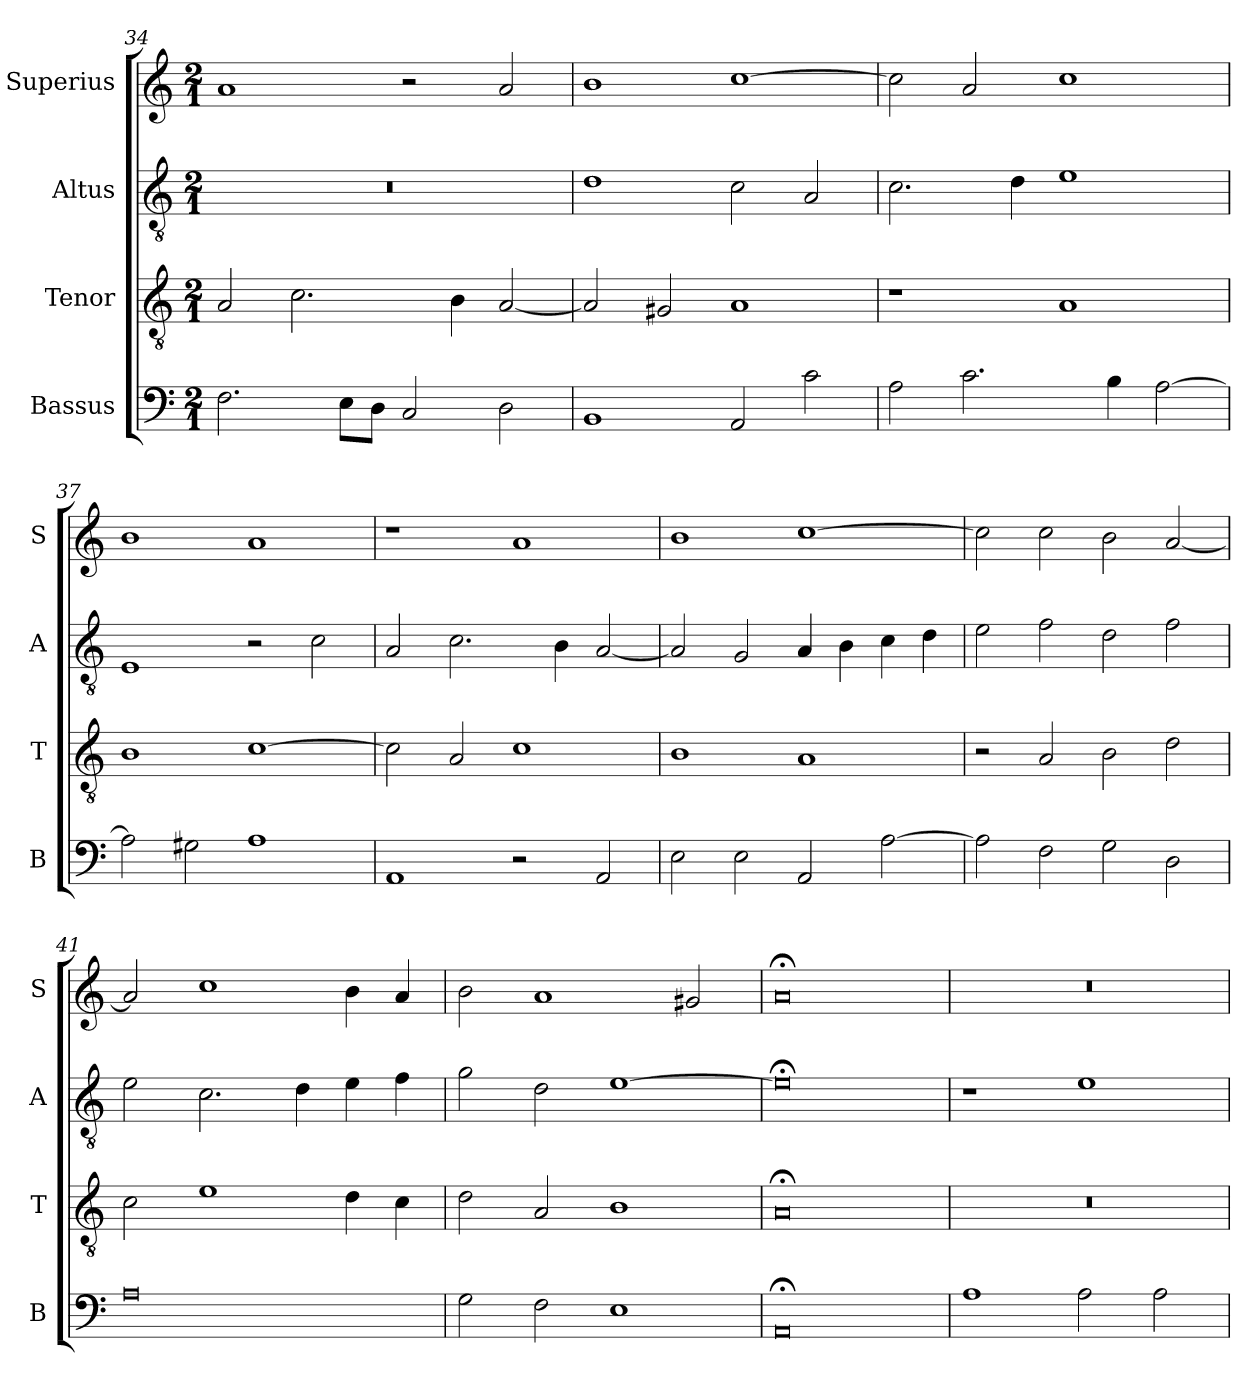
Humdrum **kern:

**kern	**kern	**kern	**kern
*part4	*part3	*part2	*part1
*staff4	*staff3	*staff2	*staff1
*I"Bassus	*I"Tenor	*I"Altus	*I"Superius
*I'B	*I'T	*I'A	*I'S
*clefF4	*clefGv2	*clefGv2	*clefG2
*k[]	*k[]	*k[]	*k[]
*C:	*C:	*C:	*C:
*M2/1	*M2/1	*M2/1	*M2/1
=34	=34	=34	=34
2.F	2A	0r	1a
.	2.c	.	.
8EL	.	.	.
8DJ	.	.	.
2C	.	.	2r
.	4B	.	.
2D	[2A	.	2a
=35	=35	=35	=35
1BB	2A]	1d	1b
.	2G#X	.	.
2AA	1A	2c	[1cc
2c	.	2A	.
=36	=36	=36	=36
2A	1r	2.c	2cc]
2.c	.	.	2a
.	.	4d	.
.	1A	1e	1cc
4B	.	.	.
[2A	.	.	.
=37	=37	=37	=37
2A]	1B	1E	1b
2G#X	.	.	.
1A	[1c	2r	1a
.	.	2c	.
=38	=38	=38	=38
1AA	2c]	2A	1r
.	2A	2.c	.
2r	1c	.	1a
.	.	4B	.
2AA	.	[2A	.
=39	=39	=39	=39
2E	1B	2A]	1b
2E	.	2G	.
2AA	1A	4A	[1cc
.	.	4B	.
[2A	.	4c	.
.	.	4d	.
=40	=40	=40	=40
2A]	2r	2e	2cc]
2F	2A	2f	2cc
2G	2B	2d	2b
2D	2d	2f	[2a
=41	=41	=41	=41
0A	2c	2e	2a]
.	1e	2.c	1cc
.	.	4d	.
.	4d	4e	4b
.	4c	4f	4a
=42	=42	=42	=42
2G	2d	2g	2b
2F	2A	2d	1a
1E	1B	[1e	.
.	.	.	2g#X
=43	=43	=43	=43
0AA;<	0A;<	0e;<]	0a;<
=44	=44	=44	=44
1A	0r	1r	0r
2A	.	1e	.
2A	.	.	.
=	=	=	=
*-	*-	*-	*-
